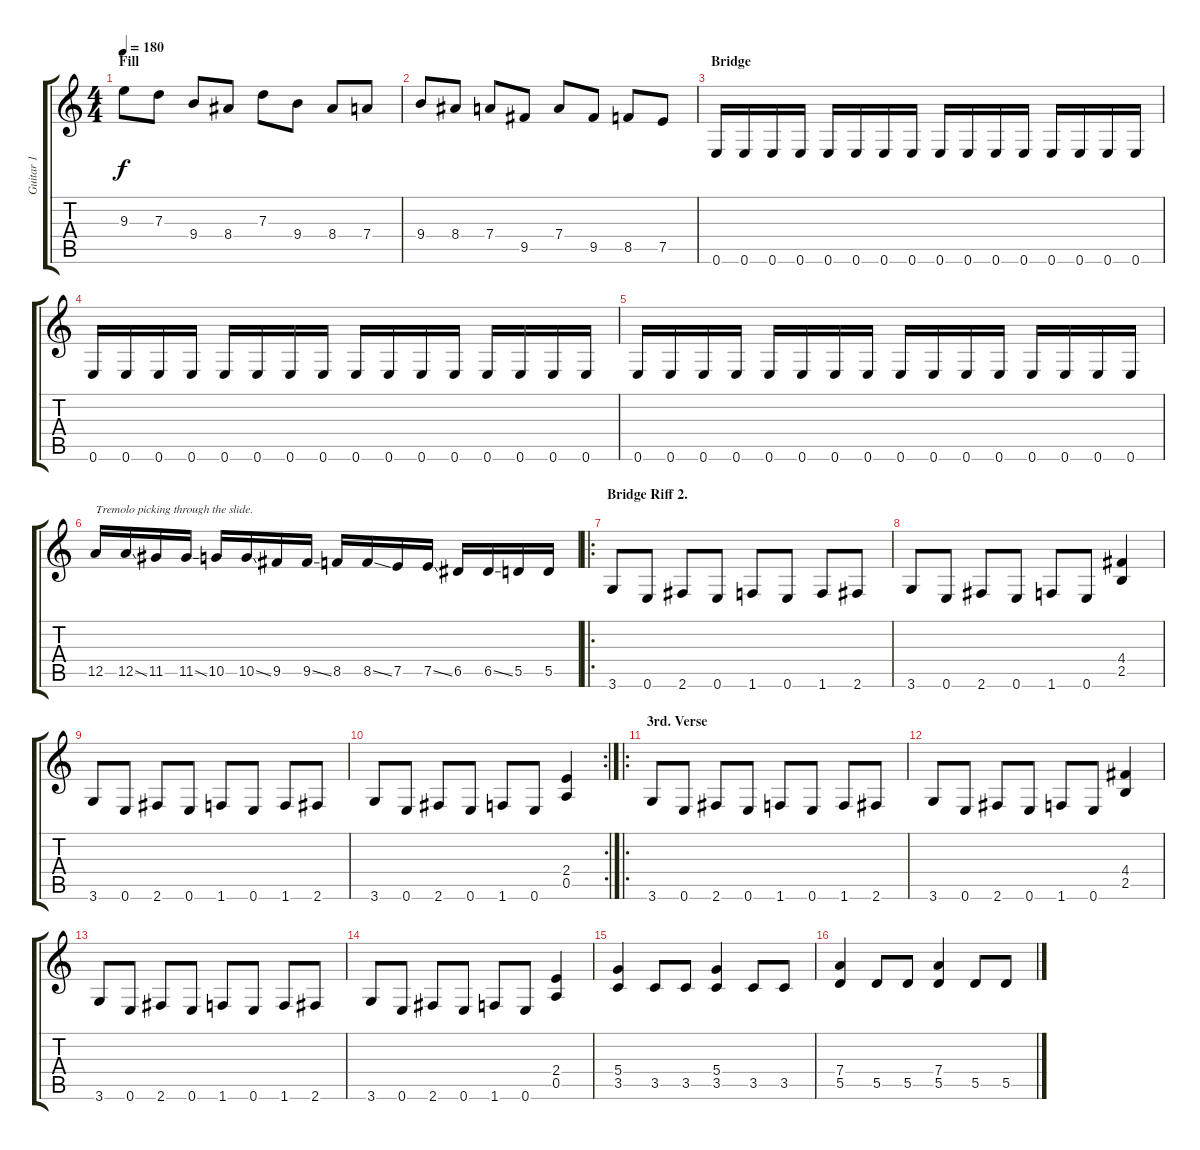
\track ("Guitar 1" "Guitar 1") {instrument distortionguitar}
\staff {score tabs}
\tuning (E4 B3 G3 D3 A2 E2) {hide}
\ts (4 4)
\section ("" "Fill")
\tempo 180
\clef g2
\ks c
9.3.8{dy f} 7.3.8 9.4.8 8.4.8 7.3.8 9.4.8 8.4.8 7.4.8 |
9.4.8 8.4.8 7.4.8 9.5.8 7.4.8 9.5.8 8.5.8 7.5.8 |
\section ("" "Bridge")
0.6.16 0.6.16 0.6.16 0.6.16 0.6.16 0.6.16 0.6.16 0.6.16 0.6.16 0.6.16 0.6.16 0.6.16 0.6.16 0.6.16 0.6.16 0.6.16 |
0.6.16 0.6.16 0.6.16 0.6.16 0.6.16 0.6.16 0.6.16 0.6.16 0.6.16 0.6.16 0.6.16 0.6.16 0.6.16 0.6.16 0.6.16 0.6.16 |
0.6.16 0.6.16 0.6.16 0.6.16 0.6.16 0.6.16 0.6.16 0.6.16 0.6.16 0.6.16 0.6.16 0.6.16 0.6.16 0.6.16 0.6.16 0.6.16 |
12.5.16{txt "Tremolo picking through the slide."} 12.5{ss}.16 11.5.16 11.5{ss}.16 10.5.16 10.5{ss}.16 9.5.16 9.5{ss}.16 8.5.16 8.5{ss}.16 7.5.16 7.5{ss}.16 6.5.16 6.5{ss}.16 5.5.16 5.5.16 |
\ro
\section ("" "Bridge Riff 2.")
3.6.8 0.6.8 2.6.8 0.6.8 1.6.8 0.6.8 1.6.8 2.6.8 |
3.6.8 0.6.8 2.6.8 0.6.8 1.6.8 0.6.8 (4.4 2.5).4 |
3.6.8 0.6.8 2.6.8 0.6.8 1.6.8 0.6.8 1.6.8 2.6.8 |
\rc 2
3.6.8 0.6.8 2.6.8 0.6.8 1.6.8 0.6.8 (2.4 0.5).4 |
\ro
\section ("" "3rd. Verse")
3.6.8 0.6.8 2.6.8 0.6.8 1.6.8 0.6.8 1.6.8 2.6.8 |
3.6.8 0.6.8 2.6.8 0.6.8 1.6.8 0.6.8 (4.4 2.5).4 |
3.6.8 0.6.8 2.6.8 0.6.8 1.6.8 0.6.8 1.6.8 2.6.8 |
3.6.8 0.6.8 2.6.8 0.6.8 1.6.8 0.6.8 (2.4 0.5).4 |
(5.4 3.5).4 3.5.8 3.5.8 (5.4 3.5).4 3.5.8 3.5.8 |
(7.4 5.5).4 5.5.8 5.5.8 (7.4 5.5).4 5.5.8 5.5.8
